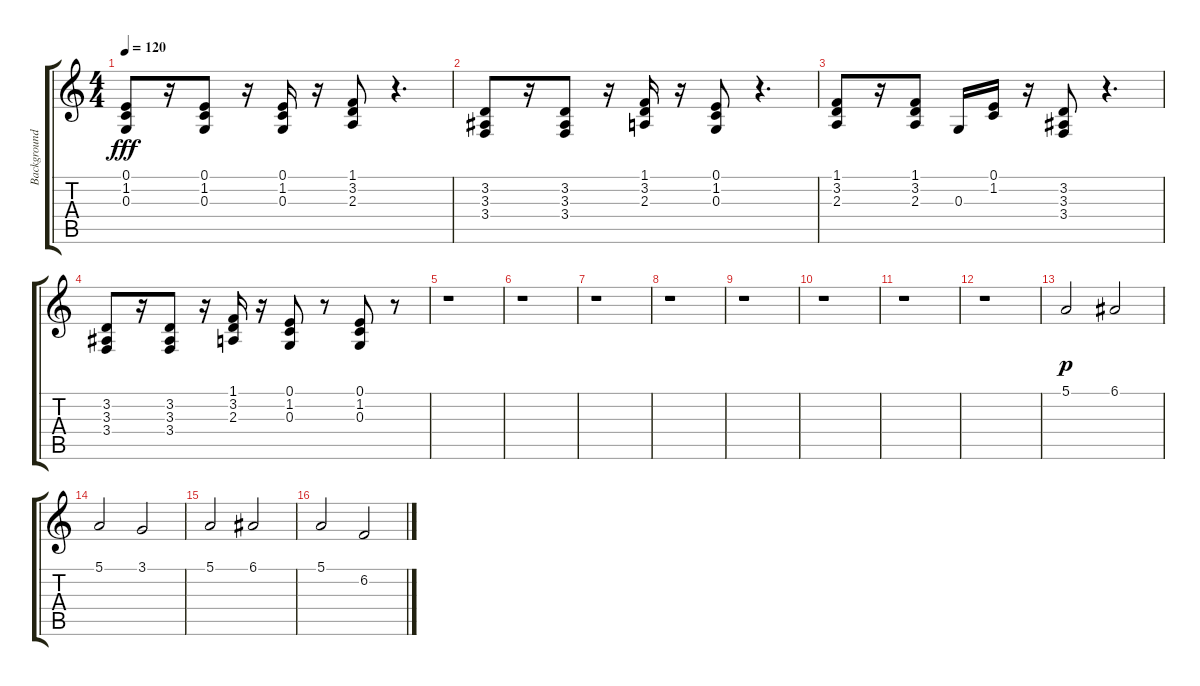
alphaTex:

\track ("Background" "Background") {instrument choiraahs}
\staff {score tabs}
\tuning (E4 B3 G3 D3 A2 E2) {hide}
\ts (4 4)
\tempo 120
\clef g2
\ks c
(0.1 1.2 0.3).8{dy fff} r.16 (0.1 1.2 0.3).8 r.16 (0.1 1.2 0.3).16 r.16 (1.1 3.2 2.3).8 r.4{d} |
(3.2 3.3 3.4).8 r.16 (3.2 3.3 3.4).8 r.16 (1.1 3.2 2.3).16 r.16 (0.1 1.2 0.3).8 r.4{d} |
(1.1 3.2 2.3).8 r.16 (1.1 3.2 2.3).8 0.3.16 (0.1 1.2).16 r.16 (3.2 3.3 3.4).8 r.4{d} |
(3.2 3.3 3.4).8 r.16 (3.2 3.3 3.4).8 r.16 (1.1 3.2 2.3).16 r.16 (0.1 1.2 0.3).8 r.8 (0.1 1.2 0.3).8 r.8 |
r.1 |
r.1 |
r.1 |
r.1 |
r.1 |
r.1 |
r.1 |
r.1 |
5.1.2{dy p} 6.1.2 |
5.1.2 3.1.2 |
5.1.2 6.1.2 |
5.1.2 6.2.2
